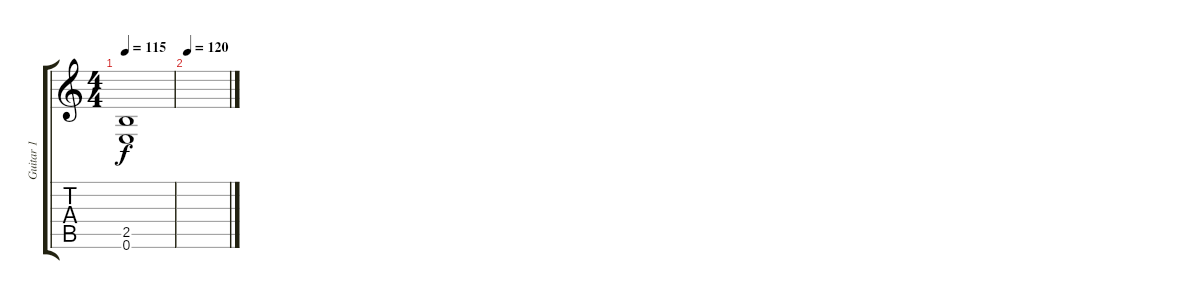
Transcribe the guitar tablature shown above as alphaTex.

\track ("Guitar 1" "Guitar 1") {instrument distortionguitar}
\staff {score tabs}
\tuning (E4 B3 G3 D3 A2 E2) {hide}
\ts (4 4)
\tempo 115
\clef g2
\ks c
(2.5{t} 0.6{t}).1{dy f} |
\tempo 120
